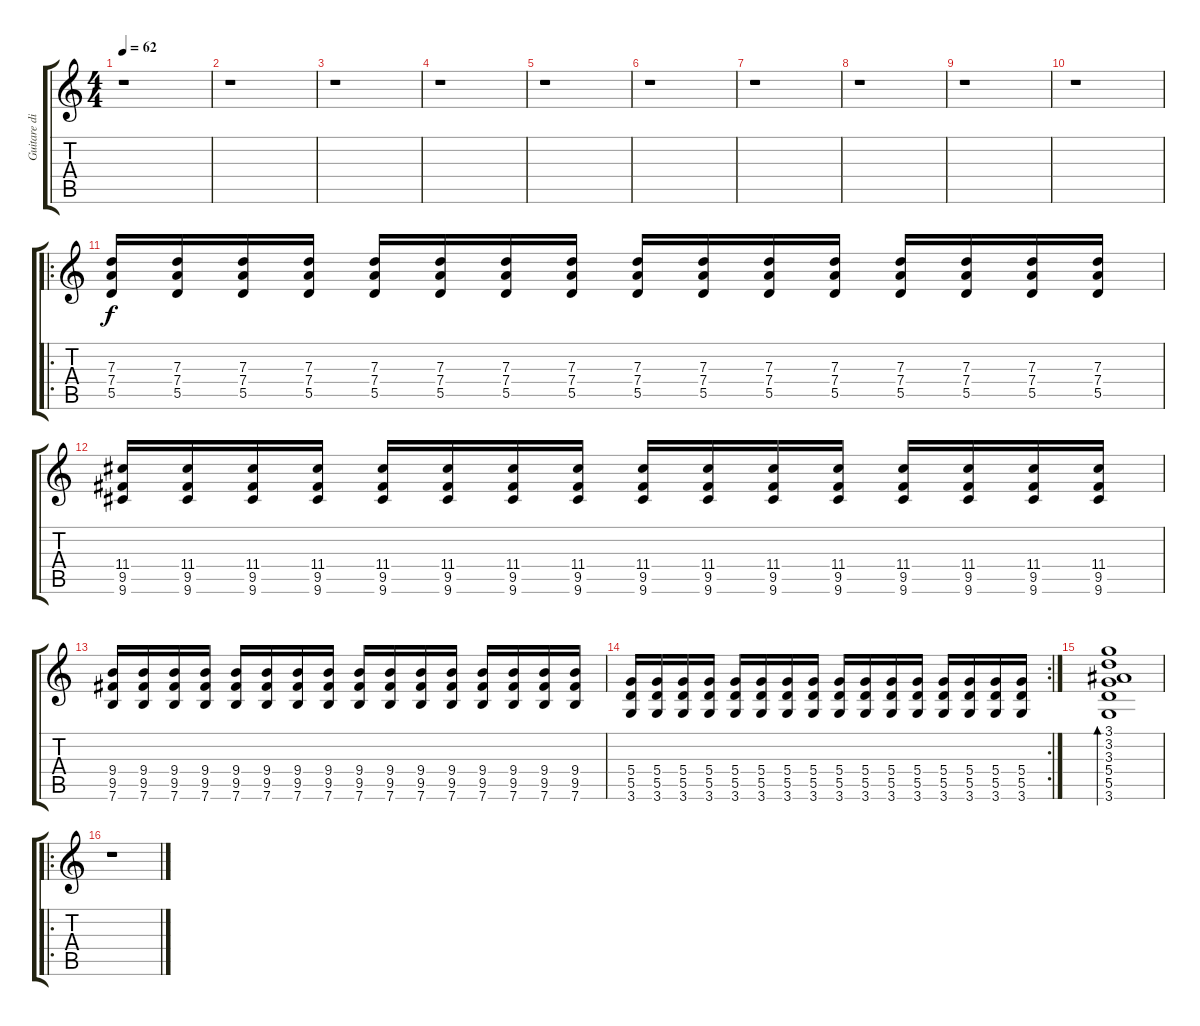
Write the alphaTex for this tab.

\track ("Guitare disto (Joe)" "Guitare di") {instrument distortionguitar}
\staff {score tabs}
\tuning (E4 B3 G3 D3 A2 E2) {hide}
\ts (4 4)
\tempo 62
\clef g2
\ks c
r.1{dy f instrument distortionguitar} |
r.1 |
r.1 |
r.1 |
r.1 |
r.1 |
r.1 |
r.1 |
r.1 |
r.1 |
\ro
(7.3 7.4 5.5).16 (7.3 7.4 5.5).16 (7.3 7.4 5.5).16 (7.3 7.4 5.5).16 (7.3 7.4 5.5).16 (7.3 7.4 5.5).16 (7.3 7.4 5.5).16 (7.3 7.4 5.5).16 (7.3 7.4 5.5).16 (7.3 7.4 5.5).16 (7.3 7.4 5.5).16 (7.3 7.4 5.5).16 (7.3 7.4 5.5).16 (7.3 7.4 5.5).16 (7.3 7.4 5.5).16 (7.3 7.4 5.5).16 |
(11.4 9.5 9.6).16 (11.4 9.5 9.6).16 (11.4 9.5 9.6).16 (11.4 9.5 9.6).16 (11.4 9.5 9.6).16 (11.4 9.5 9.6).16 (11.4 9.5 9.6).16 (11.4 9.5 9.6).16 (11.4 9.5 9.6).16 (11.4 9.5 9.6).16 (11.4 9.5 9.6).16 (11.4 9.5 9.6).16 (11.4 9.5 9.6).16 (11.4 9.5 9.6).16 (11.4 9.5 9.6).16 (11.4 9.5 9.6).16 |
(9.4 9.5 7.6).16 (9.4 9.5 7.6).16 (9.4 9.5 7.6).16 (9.4 9.5 7.6).16 (9.4 9.5 7.6).16 (9.4 9.5 7.6).16 (9.4 9.5 7.6).16 (9.4 9.5 7.6).16 (9.4 9.5 7.6).16 (9.4 9.5 7.6).16 (9.4 9.5 7.6).16 (9.4 9.5 7.6).16 (9.4 9.5 7.6).16 (9.4 9.5 7.6).16 (9.4 9.5 7.6).16 (9.4 9.5 7.6).16 |
\rc 2
(5.4 5.5 3.6).16 (5.4 5.5 3.6).16 (5.4 5.5 3.6).16 (5.4 5.5 3.6).16 (5.4 5.5 3.6).16 (5.4 5.5 3.6).16 (5.4 5.5 3.6).16 (5.4 5.5 3.6).16 (5.4 5.5 3.6).16 (5.4 5.5 3.6).16 (5.4 5.5 3.6).16 (5.4 5.5 3.6).16 (5.4 5.5 3.6).16 (5.4 5.5 3.6).16 (5.4 5.5 3.6).16 (5.4 5.5 3.6).16 |
(3.1 3.2 3.3 5.4 5.5 3.6).1{bd 60 instrument acousticguitarsteel} |
\ro
r.1
